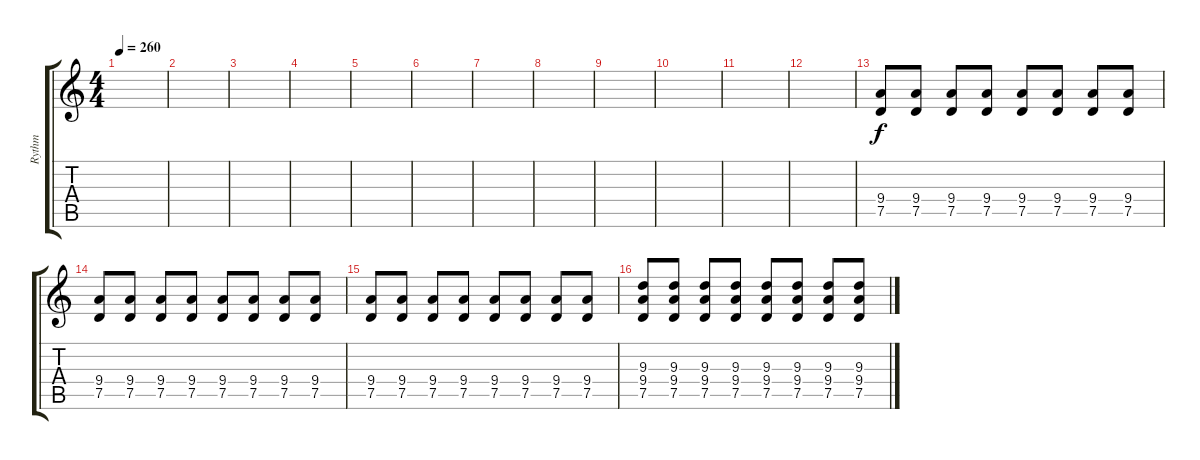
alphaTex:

\track ("Rythm" "Rythm") {instrument distortionguitar}
\staff {score tabs}
\tuning (D4 A3 F3 C3 G2 D2) {hide}
\ts (4 4)
\tempo 260
\clef g2
\ks c
|
|
|
|
|
|
|
|
|
|
|
|
(9.4 7.5).8{volume 15 instrument distortionguitar} (9.4 7.5).8 (9.4 7.5).8 (9.4 7.5).8 (9.4 7.5).8 (9.4 7.5).8 (9.4 7.5).8 (9.4 7.5).8 |
(9.4 7.5).8 (9.4 7.5).8 (9.4 7.5).8 (9.4 7.5).8 (9.4 7.5).8 (9.4 7.5).8 (9.4 7.5).8 (9.4 7.5).8 |
(9.4 7.5).8 (9.4 7.5).8 (9.4 7.5).8 (9.4 7.5).8 (9.4 7.5).8 (9.4 7.5).8 (9.4 7.5).8 (9.4 7.5).8 |
(9.3 9.4 7.5).8 (9.3 9.4 7.5).8 (9.3 9.4 7.5).8 (9.3 9.4 7.5).8 (9.3 9.4 7.5).8 (9.3 9.4 7.5).8 (9.3 9.4 7.5).8 (9.3 9.4 7.5).8
